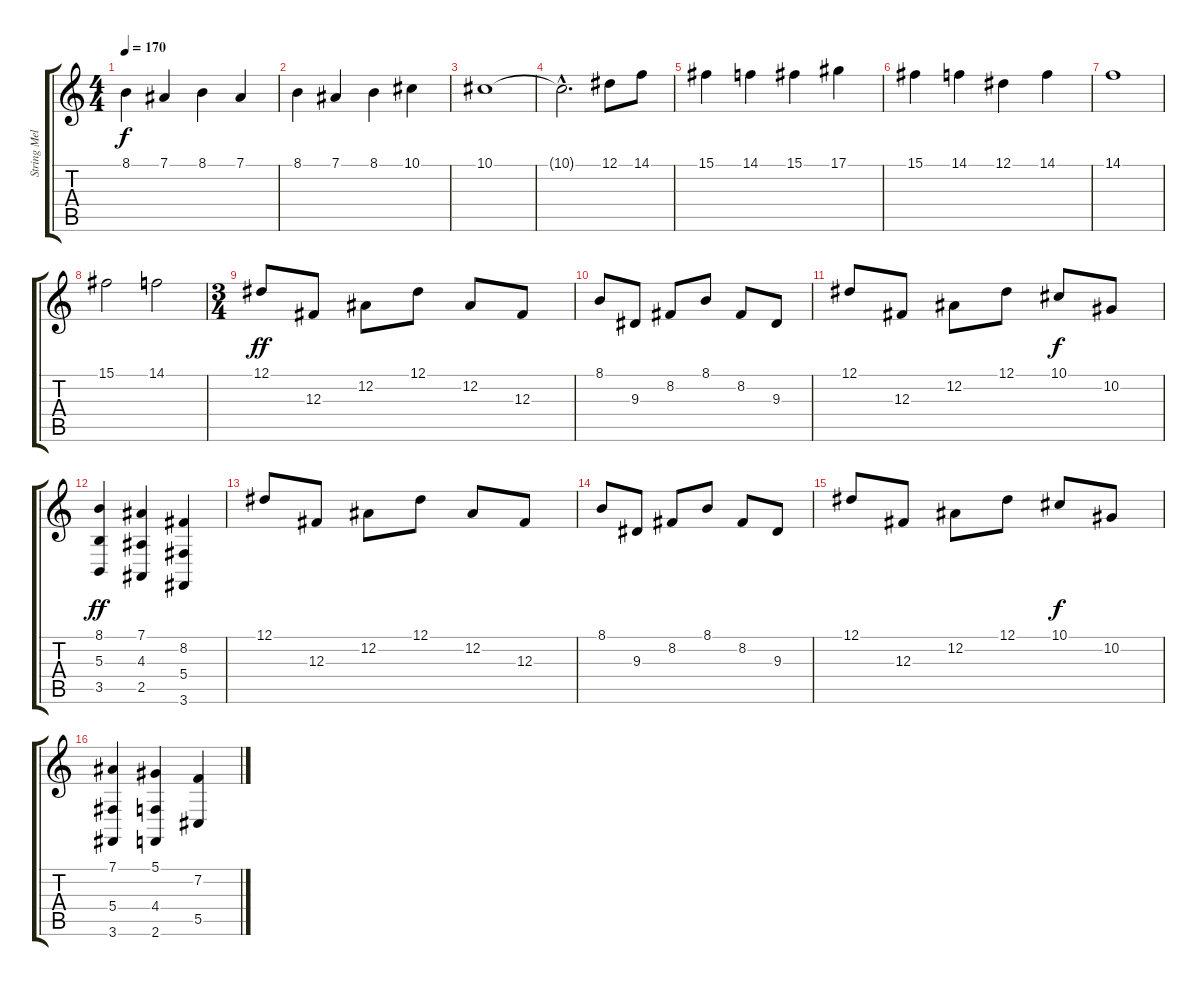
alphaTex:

\track ("String Melody" "String Mel") {instrument stringensemble1}
\staff {score tabs}
\tuning (Eb4 Bb3 Gb3 Db3 Ab2 Eb2) {hide}
\ts (4 4)
\tempo 170
\clef g2
\ks c
8.1.4{dy f} 7.1.4 8.1.4 7.1.4 |
8.1.4 7.1.4 8.1.4 10.1.4 |
10.1.1 |
10.1{hac t}.2{d} 12.1.8 14.1.8 |
15.1.4 14.1.4 15.1.4 17.1.4 |
15.1.4 14.1.4 12.1.4 14.1.4 |
14.1.1 |
15.1.2 14.1.2 |
\ts (3 4)
\section ("" "")
12.1.8{dy ff} 12.3.8 12.2.8 12.1.8 12.2.8 12.3.8 |
8.1.8 9.3.8 8.2.8 8.1.8 8.2.8 9.3.8 |
12.1.8 12.3.8 12.2.8 12.1.8 10.1.8{dy f} 10.2.8 |
(8.1 5.3 3.5).4{dy ff} (7.1 4.3 2.5).4 (8.2 5.4 3.6).4 |
12.1.8 12.3.8 12.2.8 12.1.8 12.2.8 12.3.8 |
8.1.8 9.3.8 8.2.8 8.1.8 8.2.8 9.3.8 |
12.1.8 12.3.8 12.2.8 12.1.8 10.1.8{dy f} 10.2.8 |
(7.1 5.4 3.6).4 (5.1 4.4 2.6).4 (7.2 5.5).4
